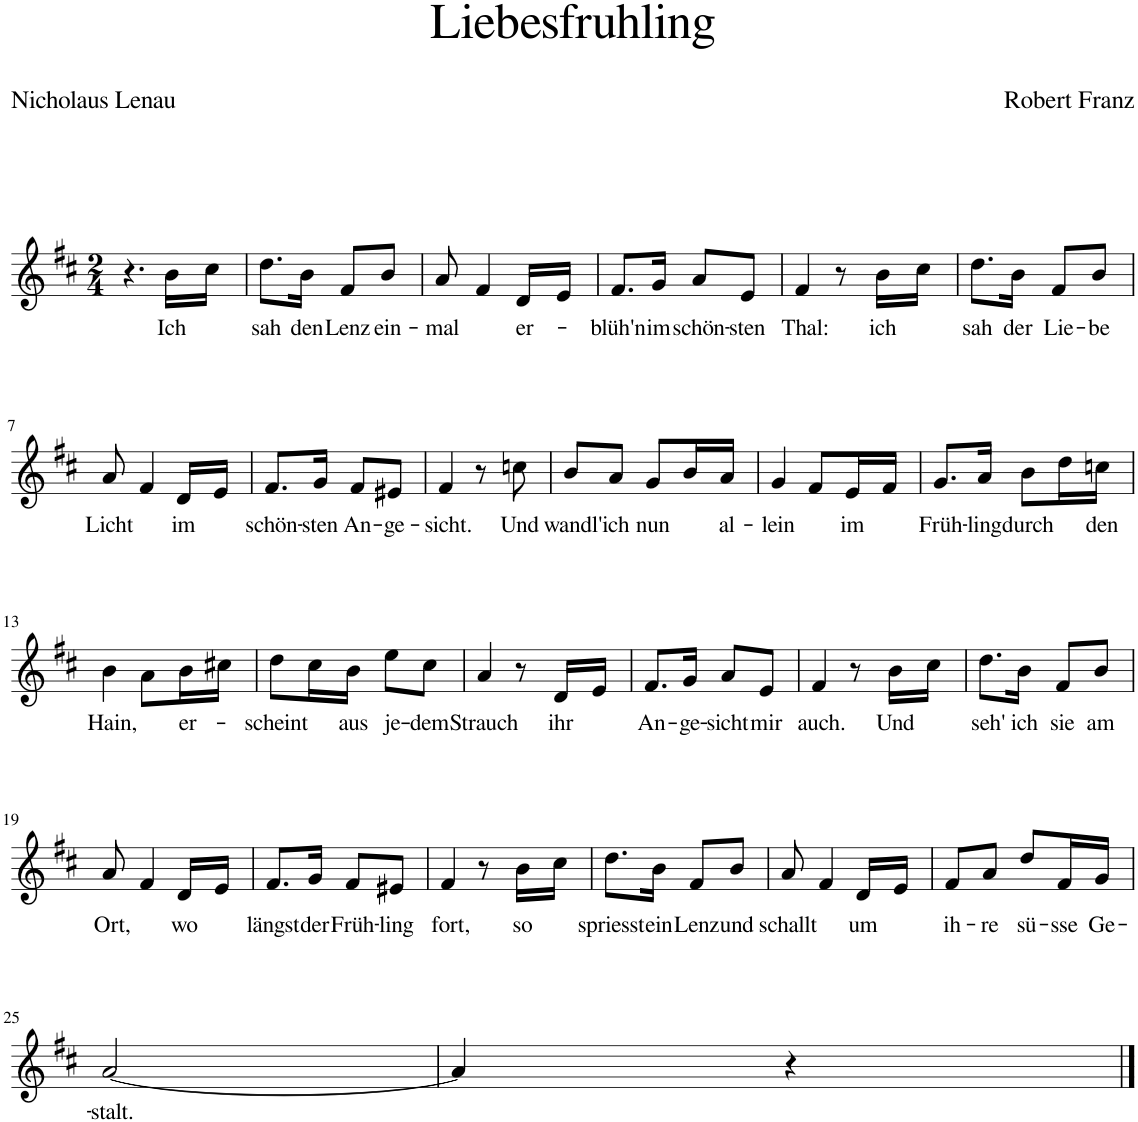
**kern	**text
*part1	*part1
*staff1	*staff1
*I"Piano	*
*I'Pno	*
*clefG2	*
*k[f#c#]	*
*M2/4	*
=1	=1
4.r	.
!	!LO:LY:b
16b\LL	Ich
16cc#\JJ	.
=2	=2
!	!LO:LY:b
8.dd\L	sah
!	!LO:LY:b
16b\Jk	den
!	!LO:LY:b
8f#/L	Lenz
!	!LO:LY:b
8b/J	ein-
=3	=3
!	!LO:LY:b
8a/	-mal
4f#/	.
!	!LO:LY:b
16d/LL	er-
16e/JJ	.
=4	=4
!	!LO:LY:b
8.f#/L	blüh'n
!	!LO:LY:b
16g/Jk	im
!	!LO:LY:b
8a/L	schön-
!	!LO:LY:b
8e/J	-sten
=5	=5
!	!LO:LY:b
4f#/	Thal:
8r	.
!	!LO:LY:b
16b\LL	ich
16cc#\JJ	.
=6	=6
!	!LO:LY:b
8.dd\L	sah
!	!LO:LY:b
16b\Jk	der
!	!LO:LY:b
8f#/L	Lie-
!	!LO:LY:b
8b/J	-be
!!LO:LB:g=z
=7	=7
!	!LO:LY:b
8a/	Licht
4f#/	.
!	!LO:LY:b
16d/LL	im
16e/JJ	.
=8	=8
!	!LO:LY:b
8.f#/L	schön-
!	!LO:LY:b
16g/Jk	-sten
!	!LO:LY:b
8f#/L	An-
!	!LO:LY:b
8e#X/J	ge-
=9	=9
!	!LO:LY:b
4f#/	-sicht.
8r	.
!	!LO:LY:b
8ccn\	Und
=10	=10
!	!LO:LY:b
8b/L	wandl'
!	!LO:LY:b
8a/J	ich
!	!LO:LY:b
8g/L	nun
16b/L	.
!	!LO:LY:b
16a/JJ	al-
=11	=11
!	!LO:LY:b
4g/	-lein
8f#/L	.
!	!LO:LY:b
16e/L	im
16f#/JJ	.
=12	=12
!	!LO:LY:b
8.g/L	Früh-
!	!LO:LY:b
16a/Jk	-ling
!	!LO:LY:b
8b\L	durch
16dd\L	.
!	!LO:LY:b
16ccn\JJ	den
!!LO:LB:g=z
=13	=13
!	!LO:LY:b
4b\	Hain,
8a\L	.
!	!LO:LY:b
16b\L	er-
16cc#X\JJ	.
=14	=14
!	!LO:LY:b
8dd\L	-scheint
16cc#\L	.
!	!LO:LY:b
16b\JJ	aus
!	!LO:LY:b
8ee\L	je-
!	!LO:LY:b
8cc#\J	-dem
=15	=15
!	!LO:LY:b
4a/	Strauch
8r	.
!	!LO:LY:b
16d/LL	ihr
16e/JJ	.
=16	=16
!	!LO:LY:b
8.f#/L	An-
!	!LO:LY:b
16g/Jk	-ge-
!	!LO:LY:b
8a/L	-sicht
!	!LO:LY:b
8e/J	mir
=17	=17
!	!LO:LY:b
4f#/	auch.
8r	.
!	!LO:LY:b
16b\LL	Und
16cc#\JJ	.
=18	=18
!	!LO:LY:b
8.dd\L	seh'
!	!LO:LY:b
16b\Jk	ich
!	!LO:LY:b
8f#/L	sie
!	!LO:LY:b
8b/J	am
!!LO:LB:g=z
=19	=19
!	!LO:LY:b
8a/	Ort,
4f#/	.
!	!LO:LY:b
16d/LL	wo
16e/JJ	.
=20	=20
!	!LO:LY:b
8.f#/L	längst
!	!LO:LY:b
16g/Jk	der
!	!LO:LY:b
8f#/L	Früh-
!	!LO:LY:b
8e#X/J	-ling
=21	=21
!	!LO:LY:b
4f#/	fort,
8r	.
!	!LO:LY:b
16b\LL	so
16cc#\JJ	.
=22	=22
!	!LO:LY:b
8.dd\L	spriesst
!	!LO:LY:b
16b\Jk	ein
!	!LO:LY:b
8f#/L	Lenz
!	!LO:LY:b
8b/J	und
=23	=23
!	!LO:LY:b
8a/	schallt
4f#/	.
!	!LO:LY:b
16d/LL	um
16e/JJ	.
=24	=24
!	!LO:LY:b
8f#/L	ih-
!	!LO:LY:b
8a/J	-re
!	!LO:LY:b
8dd/L	sü-
!	!LO:LY:b
16f#/L	-sse
!	!LO:LY:b
16g/JJ	Ge-
!!LO:LB:g=z
=25	=25
!	!LO:LY:b
[2a/	-stalt.
=26	=26
4a/]	.
4r	.
==	==
*-	*-
